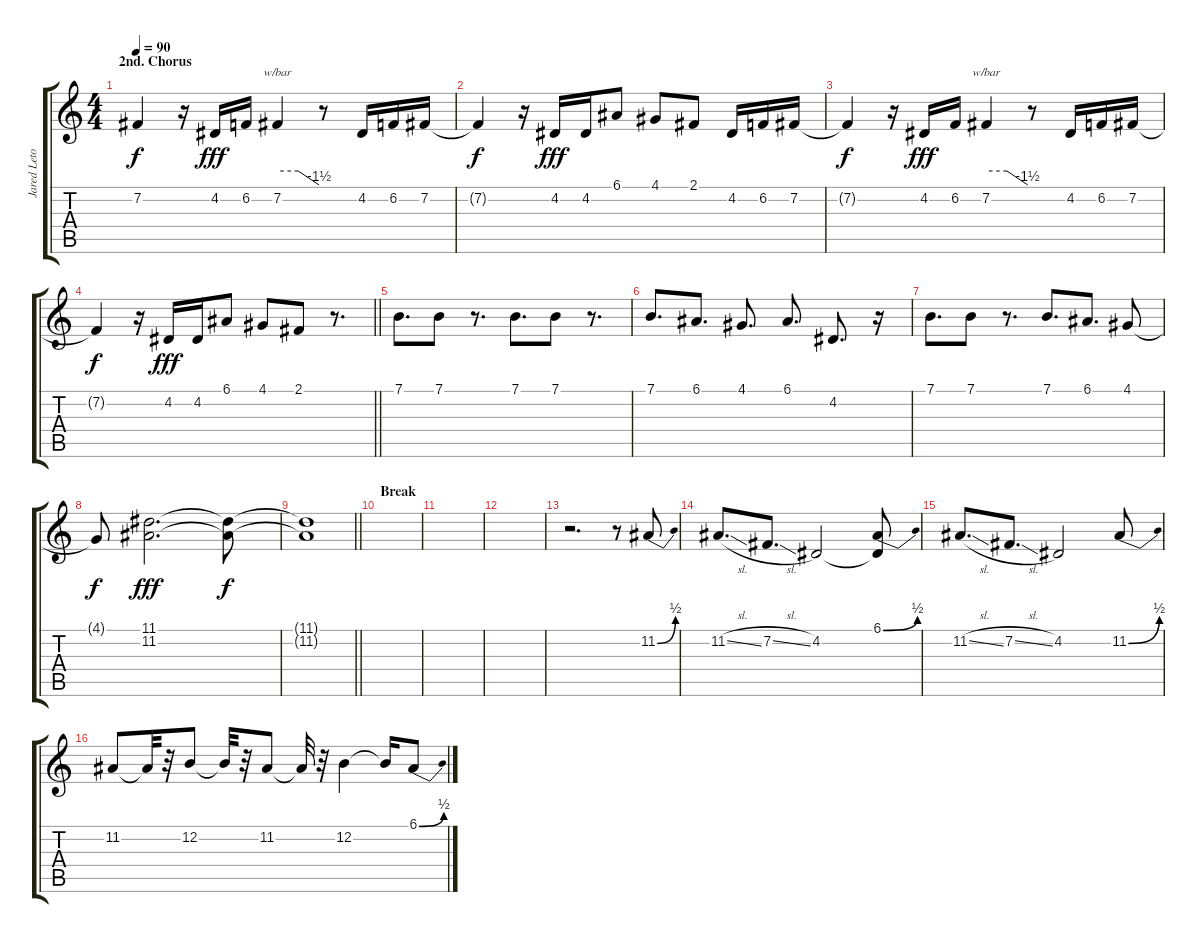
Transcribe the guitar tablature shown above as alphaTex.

\track ("Jared Leto - Vocals" "Jared Leto") {instrument violin}
\staff {score tabs}
\tuning (E4 B3 G3 D3 A2 E2) {hide}
\ts (4 4)
\section ("" "2nd. Chorus")
\tempo 90
\clef g2
\ks c
7.2{t}.4{dy f} r.16 4.2.16{dy fff} 6.2.16 7.2.4{tbe (custom default 0 0 30 0 60 -6)} r.8 4.2.16 6.2.16 7.2.16 |
7.2{t}.4{dy f} r.16 4.2.16{dy fff} 4.2.16 6.1.8 4.1.8 2.1.8 4.2.16 6.2.16 7.2.16 |
7.2{t}.4{dy f} r.16 4.2.16{dy fff} 6.2.16 7.2.4{tbe (custom default 0 0 30 0 60 -6)} r.8 4.2.16 6.2.16 7.2.16 |
\barLineRight lightlight
7.2{t}.4{dy f} r.16 4.2.16{dy fff} 4.2.16 6.1.8 4.1.8 2.1.8 r.8{d} |
\section ("" "")
7.1.8{d} 7.1.8 r.8{d} 7.1.8{d} 7.1.8 r.8{d} |
7.1.8{d} 6.1.8{d} 4.1.8{d} 6.1.8{d} 4.2.8{d} r.16 |
7.1.8{d} 7.1.8 r.8{d} 7.1.8{d} 6.1.8{d} 4.1.8 |
4.1{t}.8{dy f} (11.1 11.2).2{d dy fff} (11.1{t} 11.2{t}).8{dy f} |
\barLineRight lightlight
(11.1{t} 11.2{t}).1 |
\section ("" "Break")
|
|
|
r.2{d} r.8 11.2{be (bend 0 0 60 2)}.8 |
11.2{sl}.8{d} 7.2{sl}.8{d} 4.2.2 (6.1{be (bend 0 0 60 2)} 4.2{t}).8{instrument pad7halo} |
11.2{sl}.8{d} 7.2{sl}.8{d} 4.2.2 11.2{be (bend 0 0 60 2)}.8{instrument violin} |
11.2.8 11.2{t}.32 r.32 12.2.8 12.2{t}.32 r.32 11.2.8 11.2{t}.32 r.32 12.2.4 12.2{t}.16 6.1{be (bend 0 0 60 2)}.8{instrument pad7halo}
